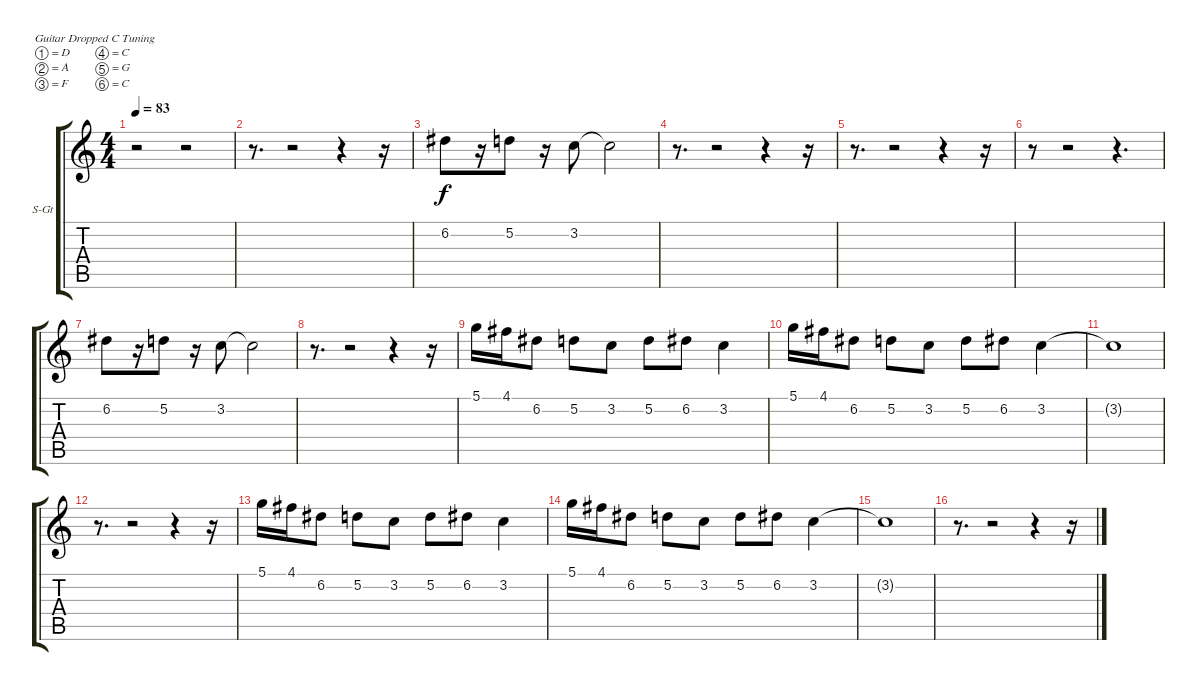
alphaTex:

\bracketExtendMode groupsimilarinstruments
\firstSystemTrackNameOrientation horizontal
\otherSystemsTrackNameOrientation horizontal
\track ("Frank Delgado" "S-Gt") {instrument sitar}
\staff {score tabs}
\tuning (D4 A3 F3 C3 G2 C2)
\displaytranspose 12
\ts (4 4)
\tempo 83
\clef g2
\ks c
r.2{dy f} r.2 |
r.8{d} r.2 r.4 r.16 |
6.2.8 r.16 5.2.8 r.16 3.2.8 3.2{t}.2 |
r.8{d} r.2 r.4 r.16 |
r.8{d} r.2 r.4 r.16 |
r.8 r.2 r.4{d} |
6.2.8 r.16 5.2.8 r.16 3.2.8 3.2{t}.2 |
r.8{d} r.2 r.4 r.16 |
5.1.16 4.1.16 6.2.8 5.2.8 3.2.8 5.2.8 6.2.8 3.2.4 |
5.1.16 4.1.16 6.2.8 5.2.8 3.2.8 5.2.8 6.2.8 3.2.4 |
3.2{t}.1 |
r.8{d} r.2 r.4 r.16 |
5.1.16 4.1.16 6.2.8 5.2.8 3.2.8 5.2.8 6.2.8 3.2.4 |
5.1.16 4.1.16 6.2.8 5.2.8 3.2.8 5.2.8 6.2.8 3.2.4 |
3.2{t}.1 |
r.8{d} r.2 r.4 r.16
